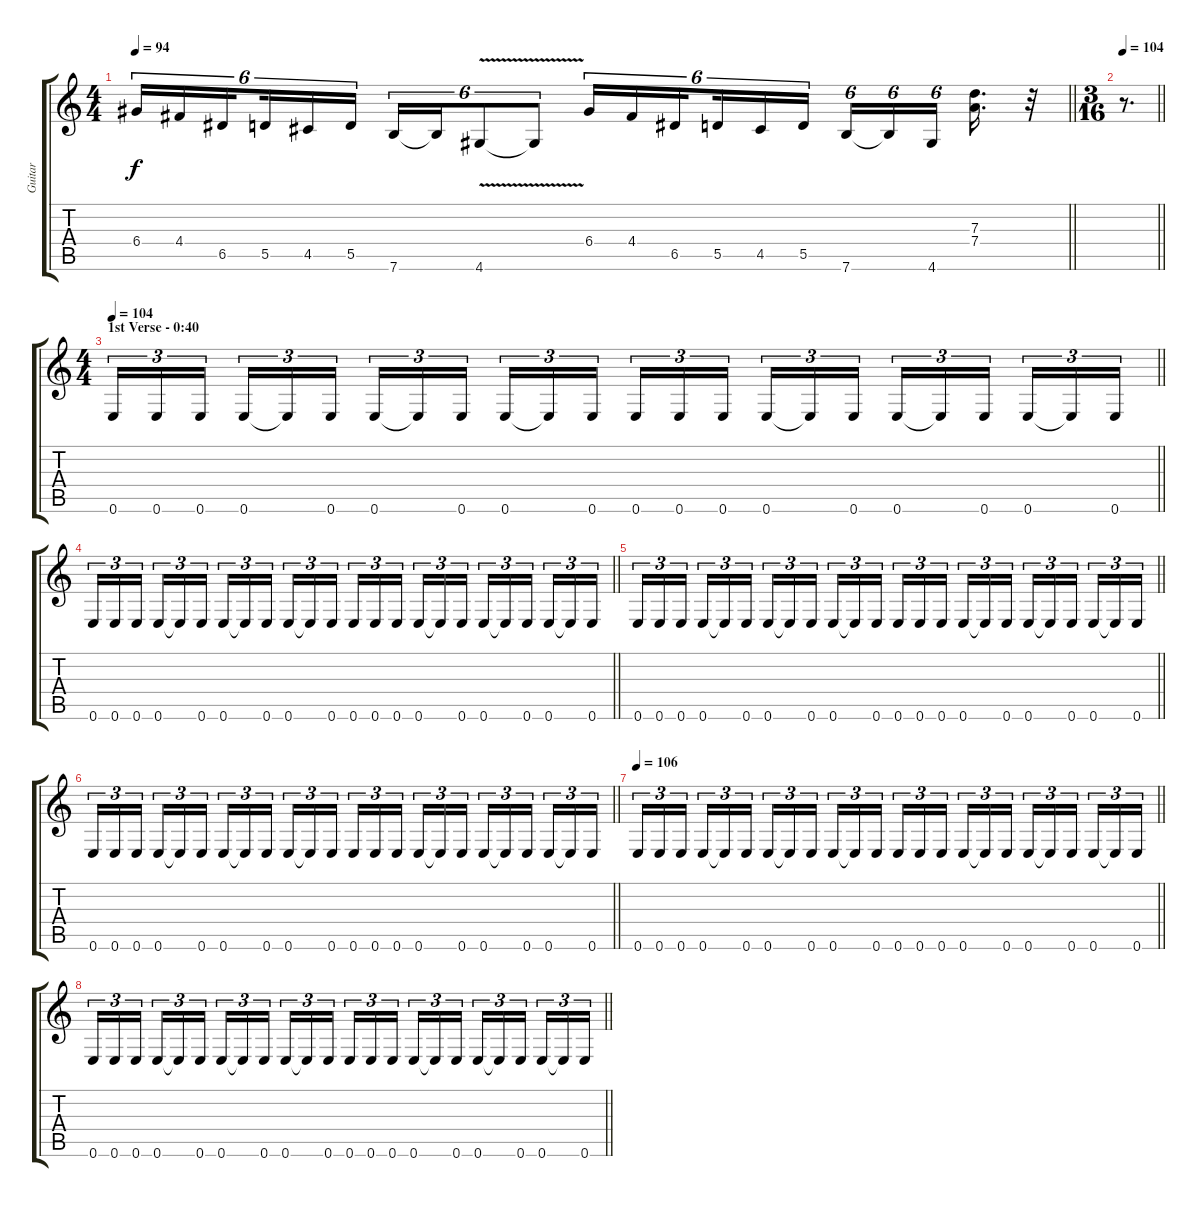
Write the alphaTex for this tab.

\track ("Guitar" "Guitar") {instrument distortionguitar}
\staff {score tabs}
\tuning (E4 B3 G3 D3 A2 E2) {hide}
\ts (4 4)
\tempo 94
\clef g2
\barLineRight lightlight
\ks c
6.4.16{tu (6 4) dy f} 4.4.16{tu (6 4)} 6.5.16{tu (6 4) beam splitsecondary} 5.5.16{tu (6 4)} 4.5.16{tu (6 4)} 5.5.16{tu (6 4)} 7.6.16{tu (6 4)} 7.6{t}.16{tu (6 4)} 4.6{v}.8{tu (6 4)} 4.6{t}.8{tu (6 4)} 6.4.16{tu (6 4)} 4.4.16{tu (6 4)} 6.5.16{tu (6 4) beam splitsecondary} 5.5.16{tu (6 4)} 4.5.16{tu (6 4)} 5.5.16{tu (6 4)} 7.6.16{tu (6 4)} 7.6{t}.16{tu (6 4)} 4.6.16{tu (6 4) beam splitsecondary} (7.3 7.4).16{d} r.32 |
\ts (3 16)
\tempo 104
\barLineRight lightlight
r.8{d} |
\ts (4 4)
\section ("" "1st Verse - 0:40")
\tempo 104
\barLineRight lightlight
0.6.16{tu (3 2)} 0.6.16{tu (3 2)} 0.6.16{tu (3 2) beam splitsecondary} 0.6.16{tu (3 2)} 0.6{t}.16{tu (3 2)} 0.6.16{tu (3 2)} 0.6.16{tu (3 2)} 0.6{t}.16{tu (3 2)} 0.6.16{tu (3 2) beam splitsecondary} 0.6.16{tu (3 2)} 0.6{t}.16{tu (3 2)} 0.6.16{tu (3 2)} 0.6.16{tu (3 2)} 0.6.16{tu (3 2)} 0.6.16{tu (3 2) beam splitsecondary} 0.6.16{tu (3 2)} 0.6{t}.16{tu (3 2)} 0.6.16{tu (3 2)} 0.6.16{tu (3 2)} 0.6{t}.16{tu (3 2)} 0.6.16{tu (3 2) beam splitsecondary} 0.6.16{tu (3 2)} 0.6{t}.16{tu (3 2)} 0.6.16{tu (3 2)} |
\barLineRight lightlight
0.6.16{tu (3 2)} 0.6.16{tu (3 2)} 0.6.16{tu (3 2) beam splitsecondary} 0.6.16{tu (3 2)} 0.6{t}.16{tu (3 2)} 0.6.16{tu (3 2)} 0.6.16{tu (3 2)} 0.6{t}.16{tu (3 2)} 0.6.16{tu (3 2) beam splitsecondary} 0.6.16{tu (3 2)} 0.6{t}.16{tu (3 2)} 0.6.16{tu (3 2)} 0.6.16{tu (3 2)} 0.6.16{tu (3 2)} 0.6.16{tu (3 2) beam splitsecondary} 0.6.16{tu (3 2)} 0.6{t}.16{tu (3 2)} 0.6.16{tu (3 2)} 0.6.16{tu (3 2)} 0.6{t}.16{tu (3 2)} 0.6.16{tu (3 2) beam splitsecondary} 0.6.16{tu (3 2)} 0.6{t}.16{tu (3 2)} 0.6.16{tu (3 2)} |
\barLineRight lightlight
0.6.16{tu (3 2)} 0.6.16{tu (3 2)} 0.6.16{tu (3 2) beam splitsecondary} 0.6.16{tu (3 2)} 0.6{t}.16{tu (3 2)} 0.6.16{tu (3 2)} 0.6.16{tu (3 2)} 0.6{t}.16{tu (3 2)} 0.6.16{tu (3 2) beam splitsecondary} 0.6.16{tu (3 2)} 0.6{t}.16{tu (3 2)} 0.6.16{tu (3 2)} 0.6.16{tu (3 2)} 0.6.16{tu (3 2)} 0.6.16{tu (3 2) beam splitsecondary} 0.6.16{tu (3 2)} 0.6{t}.16{tu (3 2)} 0.6.16{tu (3 2)} 0.6.16{tu (3 2)} 0.6{t}.16{tu (3 2)} 0.6.16{tu (3 2) beam splitsecondary} 0.6.16{tu (3 2)} 0.6{t}.16{tu (3 2)} 0.6.16{tu (3 2)} |
\barLineRight lightlight
0.6.16{tu (3 2)} 0.6.16{tu (3 2)} 0.6.16{tu (3 2) beam splitsecondary} 0.6.16{tu (3 2)} 0.6{t}.16{tu (3 2)} 0.6.16{tu (3 2)} 0.6.16{tu (3 2)} 0.6{t}.16{tu (3 2)} 0.6.16{tu (3 2) beam splitsecondary} 0.6.16{tu (3 2)} 0.6{t}.16{tu (3 2)} 0.6.16{tu (3 2)} 0.6.16{tu (3 2)} 0.6.16{tu (3 2)} 0.6.16{tu (3 2) beam splitsecondary} 0.6.16{tu (3 2)} 0.6{t}.16{tu (3 2)} 0.6.16{tu (3 2)} 0.6.16{tu (3 2)} 0.6{t}.16{tu (3 2)} 0.6.16{tu (3 2) beam splitsecondary} 0.6.16{tu (3 2)} 0.6{t}.16{tu (3 2)} 0.6.16{tu (3 2)} |
\tempo 106
\barLineRight lightlight
0.6.16{tu (3 2)} 0.6.16{tu (3 2)} 0.6.16{tu (3 2) beam splitsecondary} 0.6.16{tu (3 2)} 0.6{t}.16{tu (3 2)} 0.6.16{tu (3 2)} 0.6.16{tu (3 2)} 0.6{t}.16{tu (3 2)} 0.6.16{tu (3 2) beam splitsecondary} 0.6.16{tu (3 2)} 0.6{t}.16{tu (3 2)} 0.6.16{tu (3 2)} 0.6.16{tu (3 2)} 0.6.16{tu (3 2)} 0.6.16{tu (3 2) beam splitsecondary} 0.6.16{tu (3 2)} 0.6{t}.16{tu (3 2)} 0.6.16{tu (3 2)} 0.6.16{tu (3 2)} 0.6{t}.16{tu (3 2)} 0.6.16{tu (3 2) beam splitsecondary} 0.6.16{tu (3 2)} 0.6{t}.16{tu (3 2)} 0.6.16{tu (3 2)} |
\barLineRight lightlight
0.6.16{tu (3 2)} 0.6.16{tu (3 2)} 0.6.16{tu (3 2) beam splitsecondary} 0.6.16{tu (3 2)} 0.6{t}.16{tu (3 2)} 0.6.16{tu (3 2)} 0.6.16{tu (3 2)} 0.6{t}.16{tu (3 2)} 0.6.16{tu (3 2) beam splitsecondary} 0.6.16{tu (3 2)} 0.6{t}.16{tu (3 2)} 0.6.16{tu (3 2)} 0.6.16{tu (3 2)} 0.6.16{tu (3 2)} 0.6.16{tu (3 2) beam splitsecondary} 0.6.16{tu (3 2)} 0.6{t}.16{tu (3 2)} 0.6.16{tu (3 2)} 0.6.16{tu (3 2)} 0.6{t}.16{tu (3 2)} 0.6.16{tu (3 2) beam splitsecondary} 0.6.16{tu (3 2)} 0.6{t}.16{tu (3 2)} 0.6.16{tu (3 2)}
